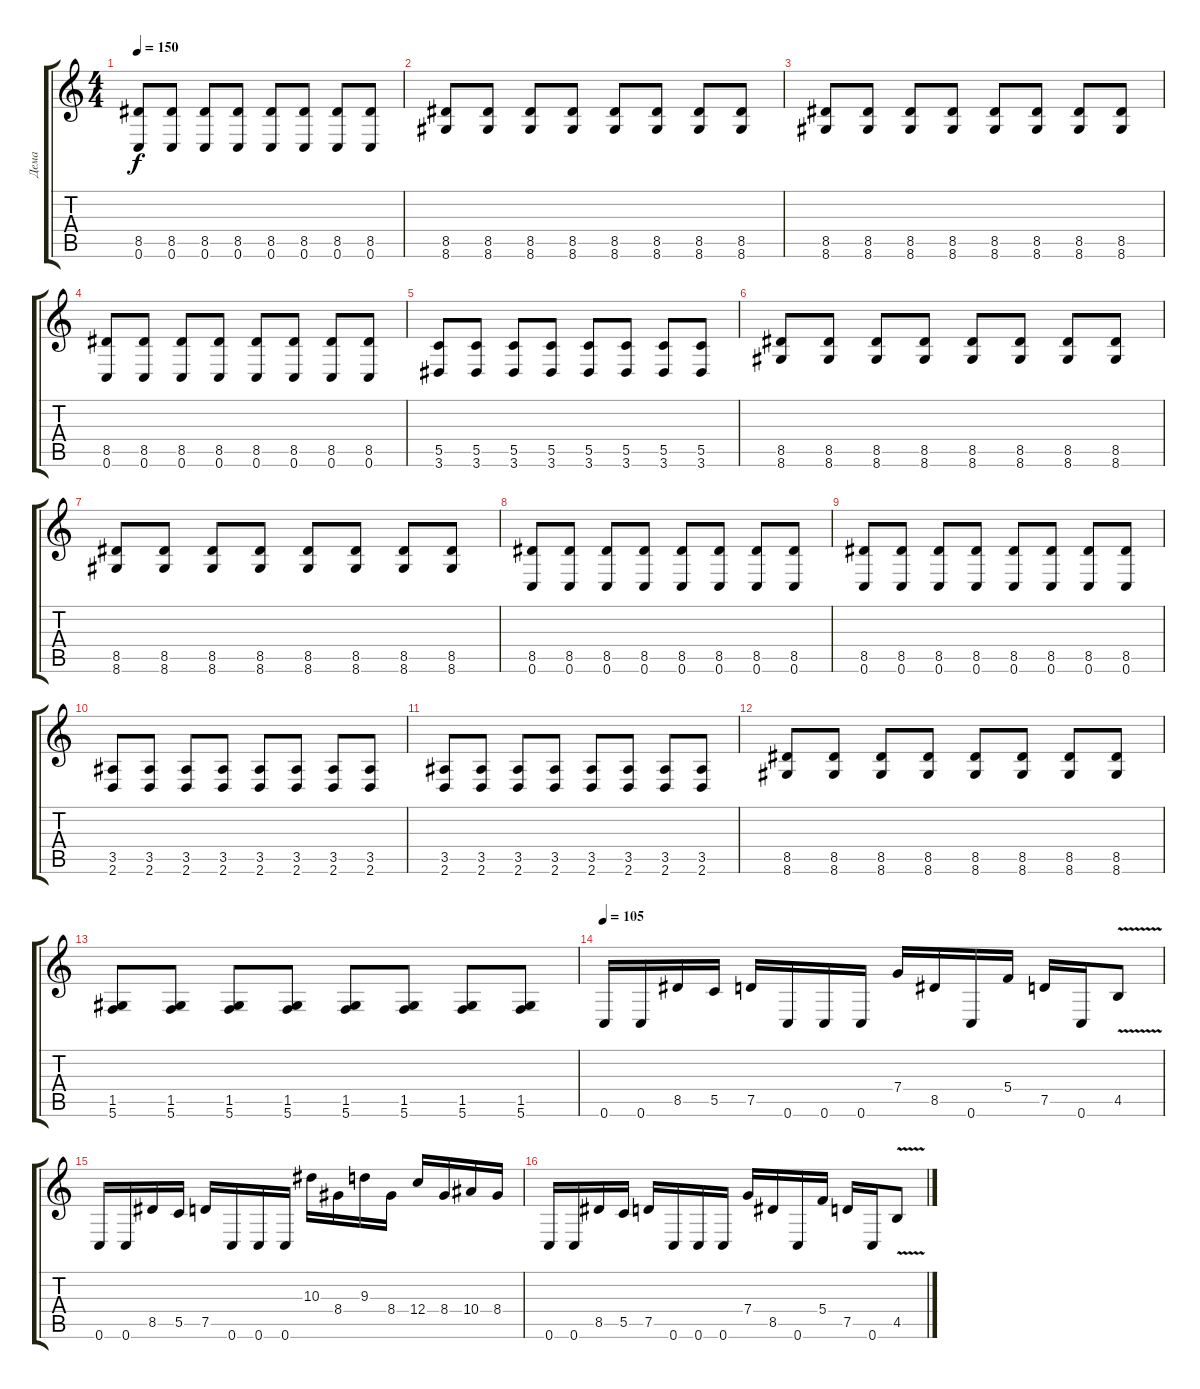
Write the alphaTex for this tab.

\track ("Дема" "Дема") {instrument distortionguitar}
\staff {score tabs}
\tuning (D4 A3 F3 C3 G2 C2) {hide}
\ts (4 4)
\tempo 150
\clef g2
\ks c
(8.5 0.6).8{dy f} (8.5 0.6).8 (8.5 0.6).8 (8.5 0.6).8 (8.5 0.6).8 (8.5 0.6).8 (8.5 0.6).8 (8.5 0.6).8 |
(8.5 8.6).8 (8.5 8.6).8 (8.5 8.6).8 (8.5 8.6).8 (8.5 8.6).8 (8.5 8.6).8 (8.5 8.6).8 (8.5 8.6).8 |
(8.5 8.6).8 (8.5 8.6).8 (8.5 8.6).8 (8.5 8.6).8 (8.5 8.6).8 (8.5 8.6).8 (8.5 8.6).8 (8.5 8.6).8 |
(8.5 0.6).8 (8.5 0.6).8 (8.5 0.6).8 (8.5 0.6).8 (8.5 0.6).8 (8.5 0.6).8 (8.5 0.6).8 (8.5 0.6).8 |
(5.5 3.6).8 (5.5 3.6).8 (5.5 3.6).8 (5.5 3.6).8 (5.5 3.6).8 (5.5 3.6).8 (5.5 3.6).8 (5.5 3.6).8 |
(8.5 8.6).8 (8.5 8.6).8 (8.5 8.6).8 (8.5 8.6).8 (8.5 8.6).8 (8.5 8.6).8 (8.5 8.6).8 (8.5 8.6).8 |
(8.5 8.6).8 (8.5 8.6).8 (8.5 8.6).8 (8.5 8.6).8 (8.5 8.6).8 (8.5 8.6).8 (8.5 8.6).8 (8.5 8.6).8 |
(8.5 0.6).8 (8.5 0.6).8 (8.5 0.6).8 (8.5 0.6).8 (8.5 0.6).8 (8.5 0.6).8 (8.5 0.6).8 (8.5 0.6).8 |
(8.5 0.6).8 (8.5 0.6).8 (8.5 0.6).8 (8.5 0.6).8 (8.5 0.6).8 (8.5 0.6).8 (8.5 0.6).8 (8.5 0.6).8 |
(3.5 2.6).8 (3.5 2.6).8 (3.5 2.6).8 (3.5 2.6).8 (3.5 2.6).8 (3.5 2.6).8 (3.5 2.6).8 (3.5 2.6).8 |
(3.5 2.6).8 (3.5 2.6).8 (3.5 2.6).8 (3.5 2.6).8 (3.5 2.6).8 (3.5 2.6).8 (3.5 2.6).8 (3.5 2.6).8 |
(8.5 8.6).8 (8.5 8.6).8 (8.5 8.6).8 (8.5 8.6).8 (8.5 8.6).8 (8.5 8.6).8 (8.5 8.6).8 (8.5 8.6).8 |
(1.5 5.6).8 (1.5 5.6).8 (1.5 5.6).8 (1.5 5.6).8 (1.5 5.6).8 (1.5 5.6).8 (1.5 5.6).8 (1.5 5.6).8 |
\tempo 98
\tempo 105
0.6.16 0.6.16 8.5.16 5.5.16 7.5.16 0.6.16 0.6.16 0.6.16 7.4.16 8.5.16 0.6.16 5.4.16 7.5.16 0.6.16 4.5{v}.8 |
0.6.16 0.6.16 8.5.16 5.5.16 7.5.16 0.6.16 0.6.16 0.6.16 10.3.16 8.4.16 9.3.16 8.4.16 12.4.16 8.4.16 10.4.16 8.4.16 |
0.6.16 0.6.16 8.5.16 5.5.16 7.5.16 0.6.16 0.6.16 0.6.16 7.4.16 8.5.16 0.6.16 5.4.16 7.5.16 0.6.16 4.5{v}.8
